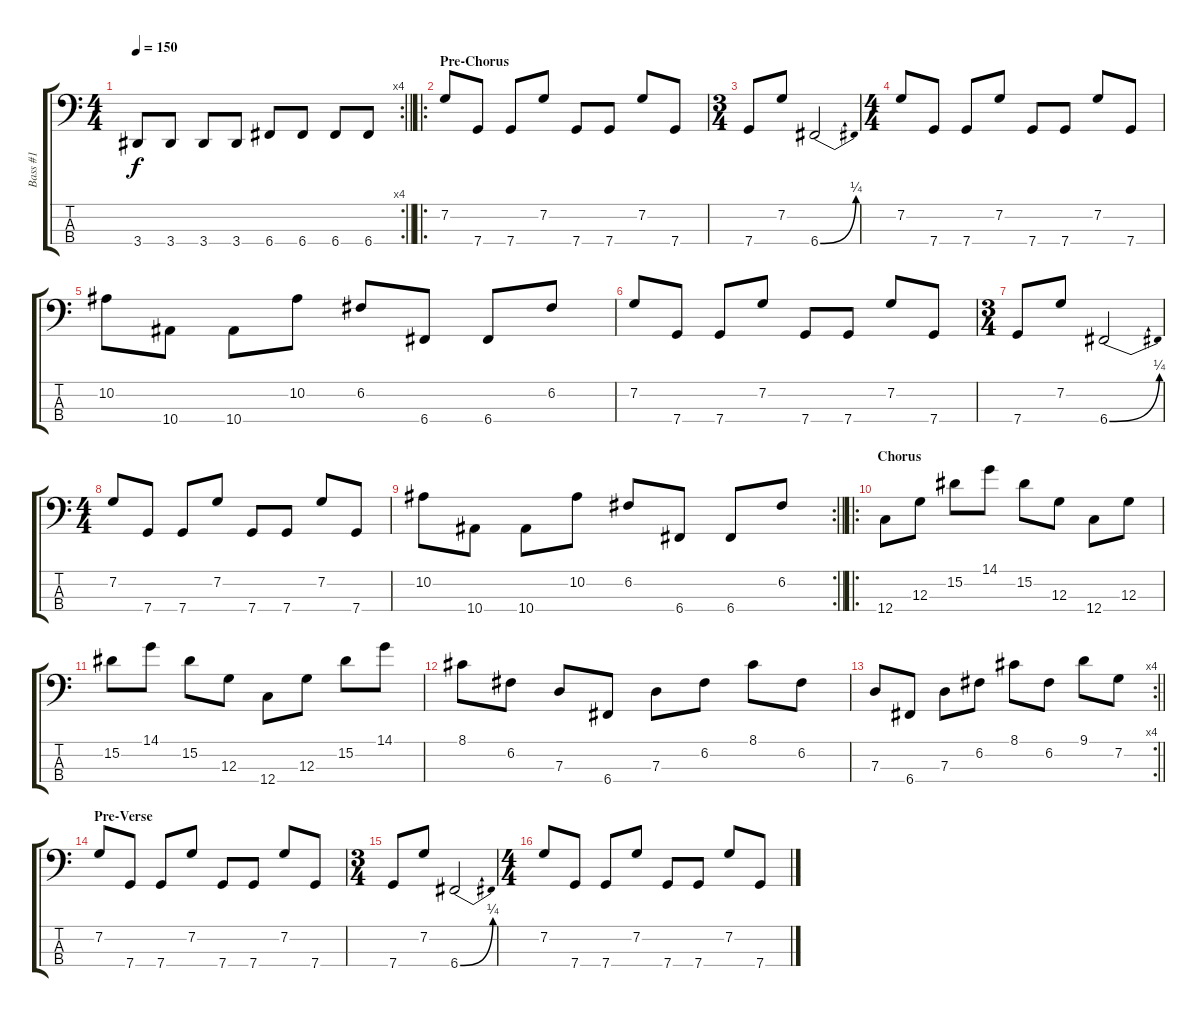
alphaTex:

\track ("Bass #1" "Bass #1") {instrument acousticguitarsteel}
\staff {score tabs}
\tuning (F2 C2 G1 C1) {hide}
\rc 4
\ts (4 4)
\tempo 150
\clef f4
\barLineRight lightlight
\ks c
3.4.8{dy f} 3.4.8 3.4.8 3.4.8 6.4.8 6.4.8 6.4.8 6.4.8 |
\ro
\section ("" "Pre-Chorus")
7.2.8 7.4.8 7.4.8 7.2.8 7.4.8 7.4.8 7.2.8 7.4.8 |
\ts (3 4)
7.4.8 7.2.8 6.4{be (bend 0 0 60 1)}.2 |
\ts (4 4)
7.2.8 7.4.8 7.4.8 7.2.8 7.4.8 7.4.8 7.2.8 7.4.8 |
10.2.8 10.4.8 10.4.8 10.2.8 6.2.8 6.4.8 6.4.8 6.2.8 |
7.2.8 7.4.8 7.4.8 7.2.8 7.4.8 7.4.8 7.2.8 7.4.8 |
\ts (3 4)
7.4.8 7.2.8 6.4{be (bend 0 0 60 1)}.2 |
\ts (4 4)
7.2.8 7.4.8 7.4.8 7.2.8 7.4.8 7.4.8 7.2.8 7.4.8 |
\rc 2
\barLineRight lightlight
10.2.8 10.4.8 10.4.8 10.2.8 6.2.8 6.4.8 6.4.8 6.2.8 |
\ro
\section ("" "Chorus")
12.4.8 12.3.8 15.2.8 14.1.8 15.2.8 12.3.8 12.4.8 12.3.8 |
15.2.8 14.1.8 15.2.8 12.3.8 12.4.8 12.3.8 15.2.8 14.1.8 |
8.1.8 6.2.8 7.3.8 6.4.8 7.3.8 6.2.8 8.1.8 6.2.8 |
\rc 4
\barLineRight lightlight
7.3.8 6.4.8 7.3.8 6.2.8 8.1.8 6.2.8 9.1.8 7.2.8 |
\section ("" "Pre-Verse")
7.2.8 7.4.8 7.4.8 7.2.8 7.4.8 7.4.8 7.2.8 7.4.8 |
\ts (3 4)
7.4.8 7.2.8 6.4{be (bend 0 0 60 1)}.2 |
\ts (4 4)
7.2.8 7.4.8 7.4.8 7.2.8 7.4.8 7.4.8 7.2.8 7.4.8
